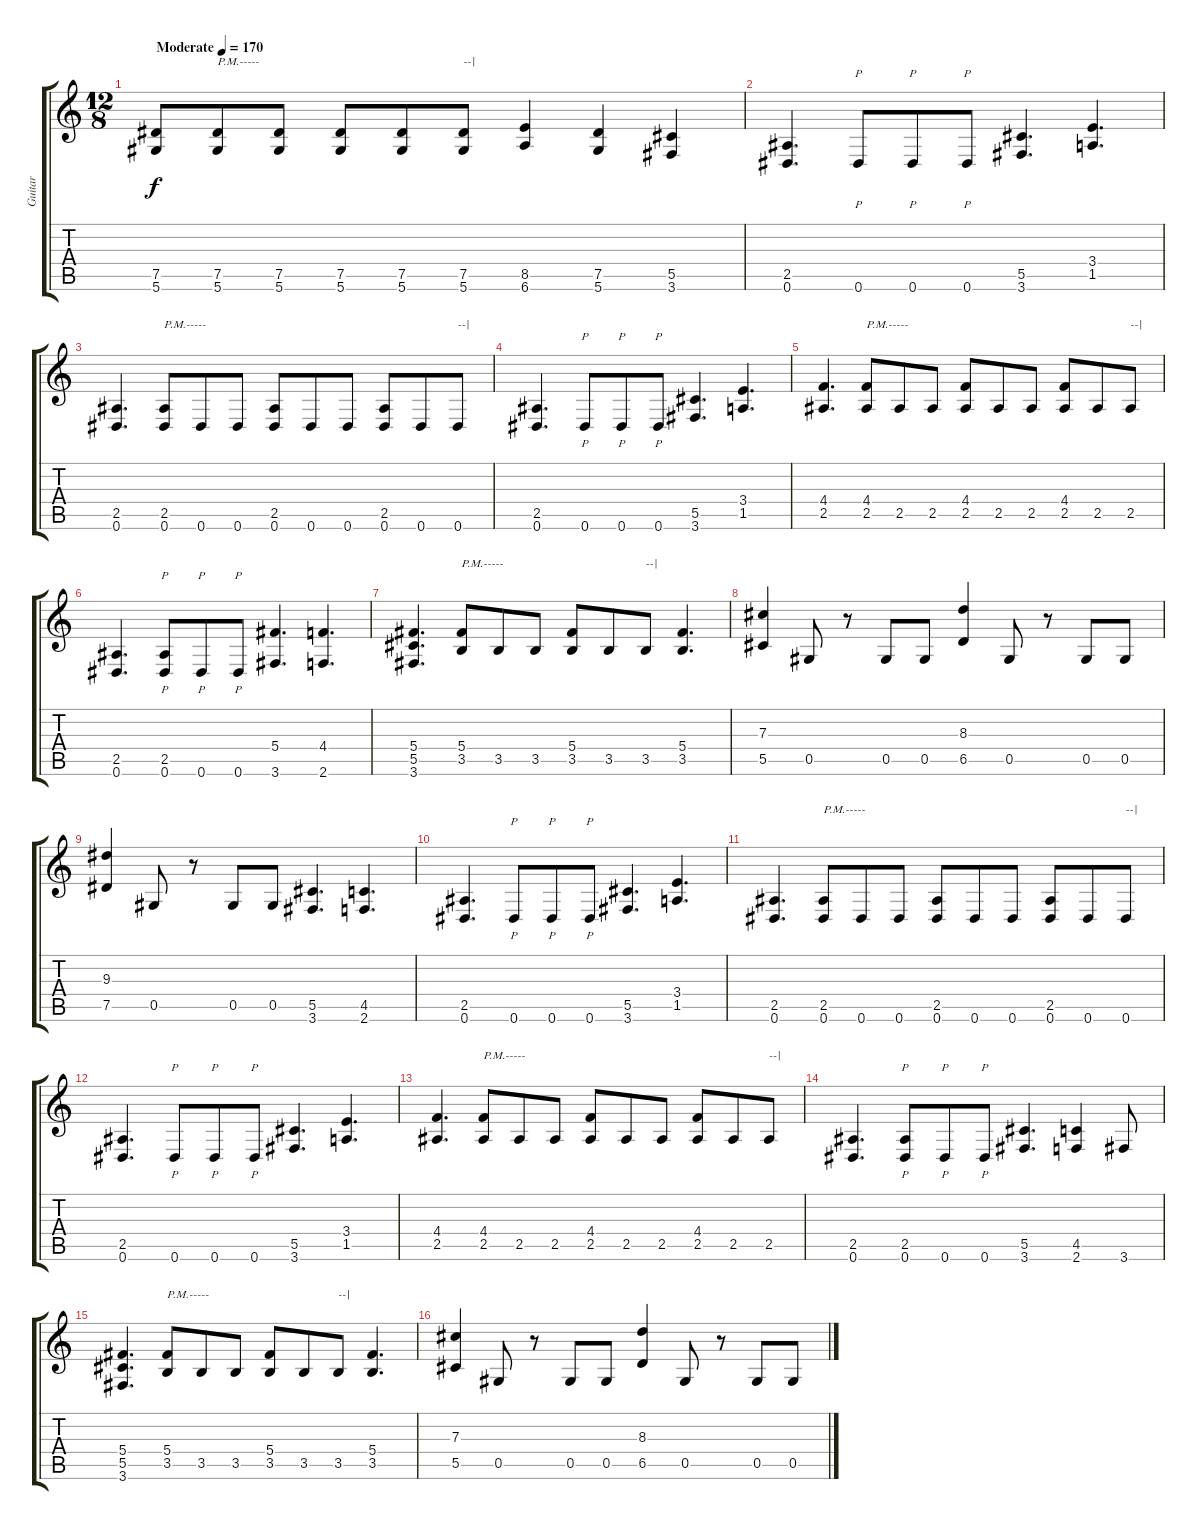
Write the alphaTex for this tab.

\track ("Guitar" "Guitar") {instrument overdrivenguitar}
\staff {score tabs}
\tuning (Eb4 Bb3 Gb3 Db3 Ab2 Eb2) {hide}
\ts (12 8)
\tempo (170 "Moderate")
\clef g2
\ks c
(7.5 5.6).8{dy f instrument overdrivenguitar} (7.5 5.6).8{txt "P.M.-----"} (7.5 5.6).8 (7.5 5.6).8 (7.5 5.6).8 (7.5 5.6).8{txt "--|"} (8.5 6.6).4 (7.5 5.6).4 (5.5 3.6).4 |
(2.5 0.6).4{d} 0.6.8{p} 0.6.8{p} 0.6.8{p} (5.5 3.6).4{d} (3.4 1.5).4{d} |
(2.5 0.6).4{d} (2.5 0.6).8{txt "P.M.-----"} 0.6.8 0.6.8 (2.5 0.6).8 0.6.8 0.6.8 (2.5 0.6).8 0.6.8 0.6.8{txt "--|"} |
(2.5 0.6).4{d} 0.6.8{p} 0.6.8{p} 0.6.8{p} (5.5 3.6).4{d} (3.4 1.5).4{d} |
(4.4 2.5).4{d} (4.4 2.5).8{txt "P.M.-----"} 2.5.8 2.5.8 (4.4 2.5).8 2.5.8 2.5.8 (4.4 2.5).8 2.5.8 2.5.8{txt "--|"} |
(2.5 0.6).4{d} (2.5 0.6).8{p} 0.6.8{p} 0.6.8{p} (5.4 3.6).4{d} (4.4 2.6).4{d} |
(5.4 5.5 3.6).4{d} (5.4 3.5).8{txt "P.M.-----"} 3.5.8 3.5.8 (5.4 3.5).8 3.5.8 3.5.8{txt "--|"} (5.4 3.5).4{d} |
(7.3 5.5).4 0.5.8 r.8 0.5.8 0.5.8 (8.3 6.5).4 0.5.8 r.8 0.5.8 0.5.8 |
(9.3 7.5).4 0.5.8 r.8 0.5.8 0.5.8 (5.5 3.6).4{d} (4.5 2.6).4{d} |
(2.5 0.6).4{d} 0.6.8{p} 0.6.8{p} 0.6.8{p} (5.5 3.6).4{d} (3.4 1.5).4{d} |
(2.5 0.6).4{d} (2.5 0.6).8{txt "P.M.-----"} 0.6.8 0.6.8 (2.5 0.6).8 0.6.8 0.6.8 (2.5 0.6).8 0.6.8 0.6.8{txt "--|"} |
(2.5 0.6).4{d} 0.6.8{p} 0.6.8{p} 0.6.8{p} (5.5 3.6).4{d} (3.4 1.5).4{d} |
(4.4 2.5).4{d} (4.4 2.5).8{txt "P.M.-----"} 2.5.8 2.5.8 (4.4 2.5).8 2.5.8 2.5.8 (4.4 2.5).8 2.5.8 2.5.8{txt "--|"} |
(2.5 0.6).4{d} (2.5 0.6).8{p} 0.6.8{p} 0.6.8{p} (5.5 3.6).4{d} (4.5 2.6).4 3.6.8 |
(5.4 5.5 3.6).4{d} (5.4 3.5).8{txt "P.M.-----"} 3.5.8 3.5.8 (5.4 3.5).8 3.5.8 3.5.8{txt "--|"} (5.4 3.5).4{d} |
(7.3 5.5).4 0.5.8 r.8 0.5.8 0.5.8 (8.3 6.5).4 0.5.8 r.8 0.5.8 0.5.8
